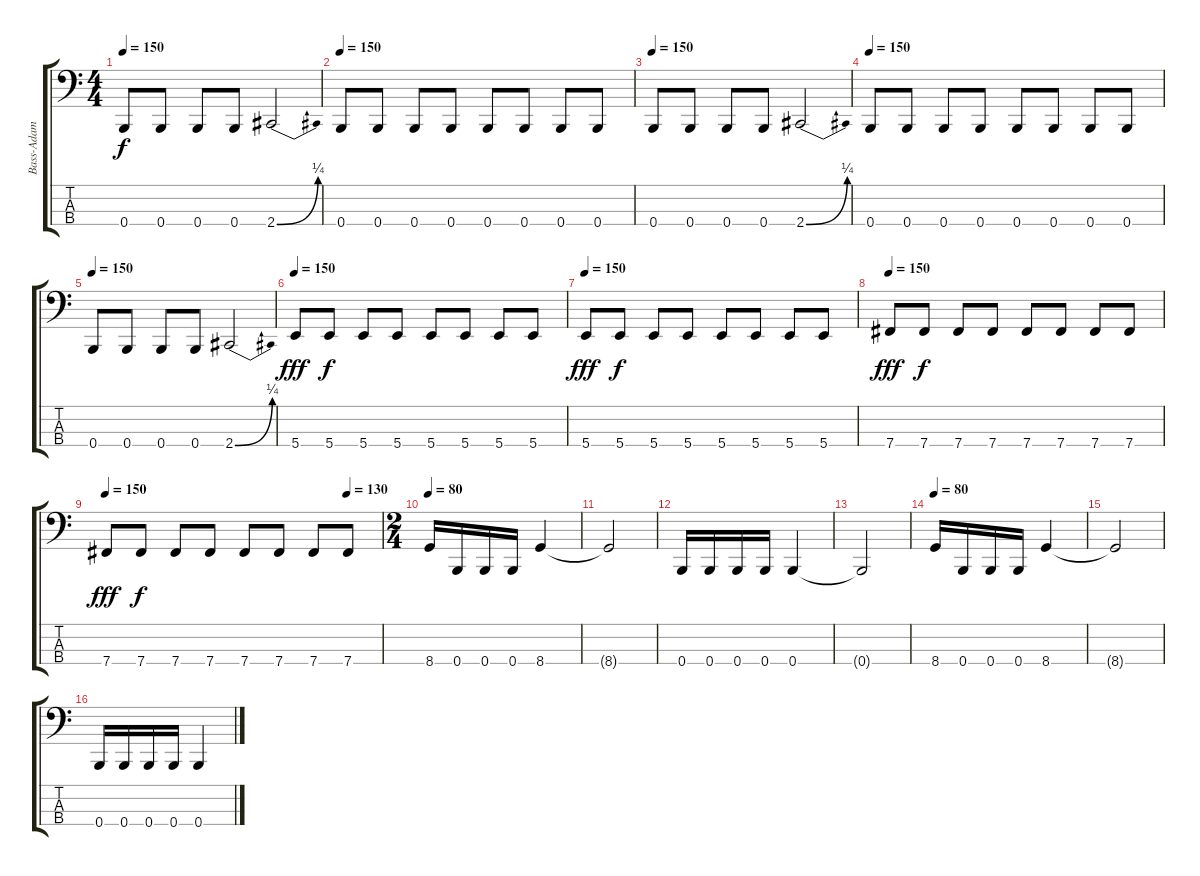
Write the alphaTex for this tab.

\track ("Bass-Adam Duce-" "Bass-Adam ") {instrument electricbassfinger}
\staff {score tabs}
\tuning (E2 B1 Gb1 B0) {hide}
\ts (4 4)
\tempo 150
\clef f4
\ks c
0.4.8{dy f} 0.4.8 0.4.8 0.4.8 2.4{be (bend 0 0 60 1)}.2 |
\tempo 150
0.4.8 0.4.8 0.4.8 0.4.8 0.4.8 0.4.8 0.4.8 0.4.8 |
\tempo 150
0.4.8 0.4.8 0.4.8 0.4.8 2.4{be (bend 0 0 60 1)}.2 |
\tempo 150
0.4.8 0.4.8 0.4.8 0.4.8 0.4.8 0.4.8 0.4.8 0.4.8 |
\tempo 150
0.4.8 0.4.8 0.4.8 0.4.8 2.4{be (bend 0 0 60 1)}.2 |
\tempo 150
5.4.8{dy fff} 5.4.8{dy f} 5.4.8 5.4.8 5.4.8 5.4.8 5.4.8 5.4.8 |
\tempo 150
5.4.8{dy fff} 5.4.8{dy f} 5.4.8 5.4.8 5.4.8 5.4.8 5.4.8 5.4.8 |
\tempo 150
7.4.8{dy fff} 7.4.8{dy f} 7.4.8 7.4.8 7.4.8 7.4.8 7.4.8 7.4.8 |
\tempo (130 0.875)
\tempo 150
7.4.8{dy fff} 7.4.8{dy f} 7.4.8 7.4.8 7.4.8 7.4.8 7.4.8 7.4.8 |
\ts (2 4)
\tempo 80
8.4.16 0.4.16 0.4.16 0.4.16 8.4.4 |
8.4{t}.2 |
0.4.16 0.4.16 0.4.16 0.4.16 0.4.4 |
0.4{t}.2 |
\tempo 80
8.4.16 0.4.16 0.4.16 0.4.16 8.4.4 |
8.4{t}.2 |
0.4.16 0.4.16 0.4.16 0.4.16 0.4.4
